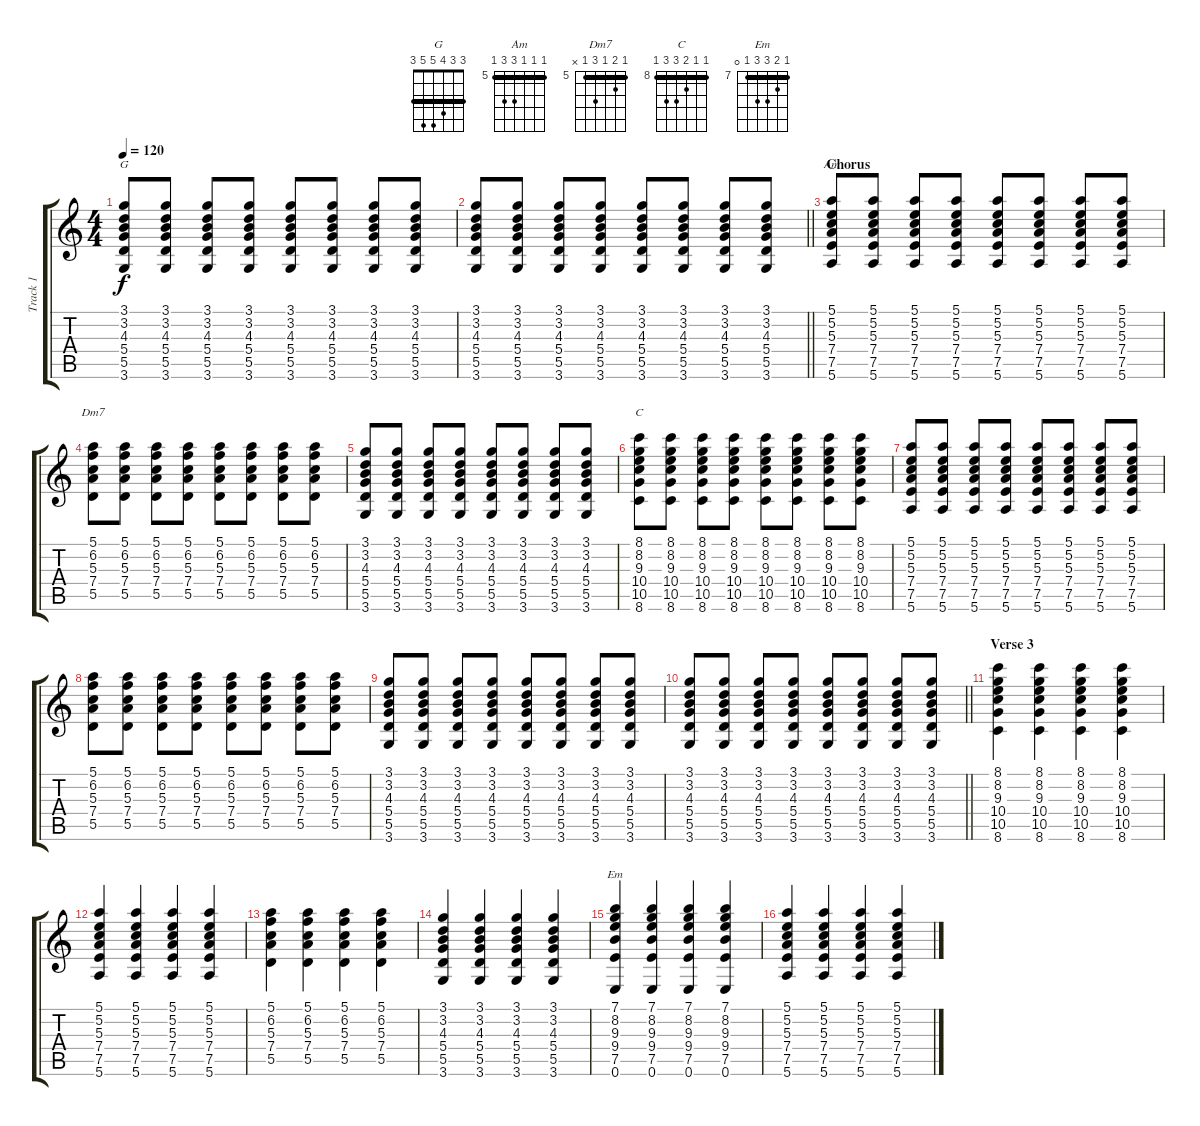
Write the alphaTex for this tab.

\track ("Track 1" "Track 1") {instrument acousticguitarsteel}
\staff {score tabs}
\tuning (E4 B3 G3 D3 A2 E2) {hide}
\chord ("G" 3 3 4 5 5 3) {barre 3}
\chord ("Am" 5 5 5 7 7 5) {firstfret 5 barre 5}
\chord ("Dm7" 5 6 5 7 5 x) {firstfret 5 barre 5}
\chord ("C" 8 8 9 10 10 8) {firstfret 8 barre 8}
\chord ("Em" 7 8 9 9 7 0) {firstfret 7 barre 7}
\ts (4 4)
\tempo 120
\clef g2
\ks c
(3.1 3.2 4.3 5.4 5.5 3.6).8{ch "G" dy f} (3.1 3.2 4.3 5.4 5.5 3.6).8 (3.1 3.2 4.3 5.4 5.5 3.6).8 (3.1 3.2 4.3 5.4 5.5 3.6).8 (3.1 3.2 4.3 5.4 5.5 3.6).8 (3.1 3.2 4.3 5.4 5.5 3.6).8 (3.1 3.2 4.3 5.4 5.5 3.6).8 (3.1 3.2 4.3 5.4 5.5 3.6).8 |
\barLineRight lightlight
(3.1 3.2 4.3 5.4 5.5 3.6).8 (3.1 3.2 4.3 5.4 5.5 3.6).8 (3.1 3.2 4.3 5.4 5.5 3.6).8 (3.1 3.2 4.3 5.4 5.5 3.6).8 (3.1 3.2 4.3 5.4 5.5 3.6).8 (3.1 3.2 4.3 5.4 5.5 3.6).8 (3.1 3.2 4.3 5.4 5.5 3.6).8 (3.1 3.2 4.3 5.4 5.5 3.6).8 |
\section ("" "Chorus")
(5.1 5.2 5.3 7.4 7.5 5.6).8{ch "Am"} (5.1 5.2 5.3 7.4 7.5 5.6).8 (5.1 5.2 5.3 7.4 7.5 5.6).8 (5.1 5.2 5.3 7.4 7.5 5.6).8 (5.1 5.2 5.3 7.4 7.5 5.6).8 (5.1 5.2 5.3 7.4 7.5 5.6).8 (5.1 5.2 5.3 7.4 7.5 5.6).8 (5.1 5.2 5.3 7.4 7.5 5.6).8 |
(5.1 6.2 5.3 7.4 5.5).8{ch "Dm7"} (5.1 6.2 5.3 7.4 5.5).8 (5.1 6.2 5.3 7.4 5.5).8 (5.1 6.2 5.3 7.4 5.5).8 (5.1 6.2 5.3 7.4 5.5).8 (5.1 6.2 5.3 7.4 5.5).8 (5.1 6.2 5.3 7.4 5.5).8 (5.1 6.2 5.3 7.4 5.5).8 |
(3.1 3.2 4.3 5.4 5.5 3.6).8 (3.1 3.2 4.3 5.4 5.5 3.6).8 (3.1 3.2 4.3 5.4 5.5 3.6).8 (3.1 3.2 4.3 5.4 5.5 3.6).8 (3.1 3.2 4.3 5.4 5.5 3.6).8 (3.1 3.2 4.3 5.4 5.5 3.6).8 (3.1 3.2 4.3 5.4 5.5 3.6).8 (3.1 3.2 4.3 5.4 5.5 3.6).8 |
(8.1 8.2 9.3 10.4 10.5 8.6).8{ch "C"} (8.1 8.2 9.3 10.4 10.5 8.6).8 (8.1 8.2 9.3 10.4 10.5 8.6).8 (8.1 8.2 9.3 10.4 10.5 8.6).8 (8.1 8.2 9.3 10.4 10.5 8.6).8 (8.1 8.2 9.3 10.4 10.5 8.6).8 (8.1 8.2 9.3 10.4 10.5 8.6).8 (8.1 8.2 9.3 10.4 10.5 8.6).8 |
(5.1 5.2 5.3 7.4 7.5 5.6).8 (5.1 5.2 5.3 7.4 7.5 5.6).8 (5.1 5.2 5.3 7.4 7.5 5.6).8 (5.1 5.2 5.3 7.4 7.5 5.6).8 (5.1 5.2 5.3 7.4 7.5 5.6).8 (5.1 5.2 5.3 7.4 7.5 5.6).8 (5.1 5.2 5.3 7.4 7.5 5.6).8 (5.1 5.2 5.3 7.4 7.5 5.6).8 |
(5.1 6.2 5.3 7.4 5.5).8 (5.1 6.2 5.3 7.4 5.5).8 (5.1 6.2 5.3 7.4 5.5).8 (5.1 6.2 5.3 7.4 5.5).8 (5.1 6.2 5.3 7.4 5.5).8 (5.1 6.2 5.3 7.4 5.5).8 (5.1 6.2 5.3 7.4 5.5).8 (5.1 6.2 5.3 7.4 5.5).8 |
(3.1 3.2 4.3 5.4 5.5 3.6).8 (3.1 3.2 4.3 5.4 5.5 3.6).8 (3.1 3.2 4.3 5.4 5.5 3.6).8 (3.1 3.2 4.3 5.4 5.5 3.6).8 (3.1 3.2 4.3 5.4 5.5 3.6).8 (3.1 3.2 4.3 5.4 5.5 3.6).8 (3.1 3.2 4.3 5.4 5.5 3.6).8 (3.1 3.2 4.3 5.4 5.5 3.6).8 |
\barLineRight lightlight
(3.1 3.2 4.3 5.4 5.5 3.6).8 (3.1 3.2 4.3 5.4 5.5 3.6).8 (3.1 3.2 4.3 5.4 5.5 3.6).8 (3.1 3.2 4.3 5.4 5.5 3.6).8 (3.1 3.2 4.3 5.4 5.5 3.6).8 (3.1 3.2 4.3 5.4 5.5 3.6).8 (3.1 3.2 4.3 5.4 5.5 3.6).8 (3.1 3.2 4.3 5.4 5.5 3.6).8 |
\section ("" "Verse 3")
(8.1 8.2 9.3 10.4 10.5 8.6).4 (8.1 8.2 9.3 10.4 10.5 8.6).4 (8.1 8.2 9.3 10.4 10.5 8.6).4 (8.1 8.2 9.3 10.4 10.5 8.6).4 |
(5.1 5.2 5.3 7.4 7.5 5.6).4 (5.1 5.2 5.3 7.4 7.5 5.6).4 (5.1 5.2 5.3 7.4 7.5 5.6).4 (5.1 5.2 5.3 7.4 7.5 5.6).4 |
(5.1 6.2 5.3 7.4 5.5).4 (5.1 6.2 5.3 7.4 5.5).4 (5.1 6.2 5.3 7.4 5.5).4 (5.1 6.2 5.3 7.4 5.5).4 |
(3.1 3.2 4.3 5.4 5.5 3.6).4 (3.1 3.2 4.3 5.4 5.5 3.6).4 (3.1 3.2 4.3 5.4 5.5 3.6).4 (3.1 3.2 4.3 5.4 5.5 3.6).4 |
(7.1 8.2 9.3 9.4 7.5 0.6).4{ch "Em"} (7.1 8.2 9.3 9.4 7.5 0.6).4 (7.1 8.2 9.3 9.4 7.5 0.6).4 (7.1 8.2 9.3 9.4 7.5 0.6).4 |
(5.1 5.2 5.3 7.4 7.5 5.6).4 (5.1 5.2 5.3 7.4 7.5 5.6).4 (5.1 5.2 5.3 7.4 7.5 5.6).4 (5.1 5.2 5.3 7.4 7.5 5.6).4
